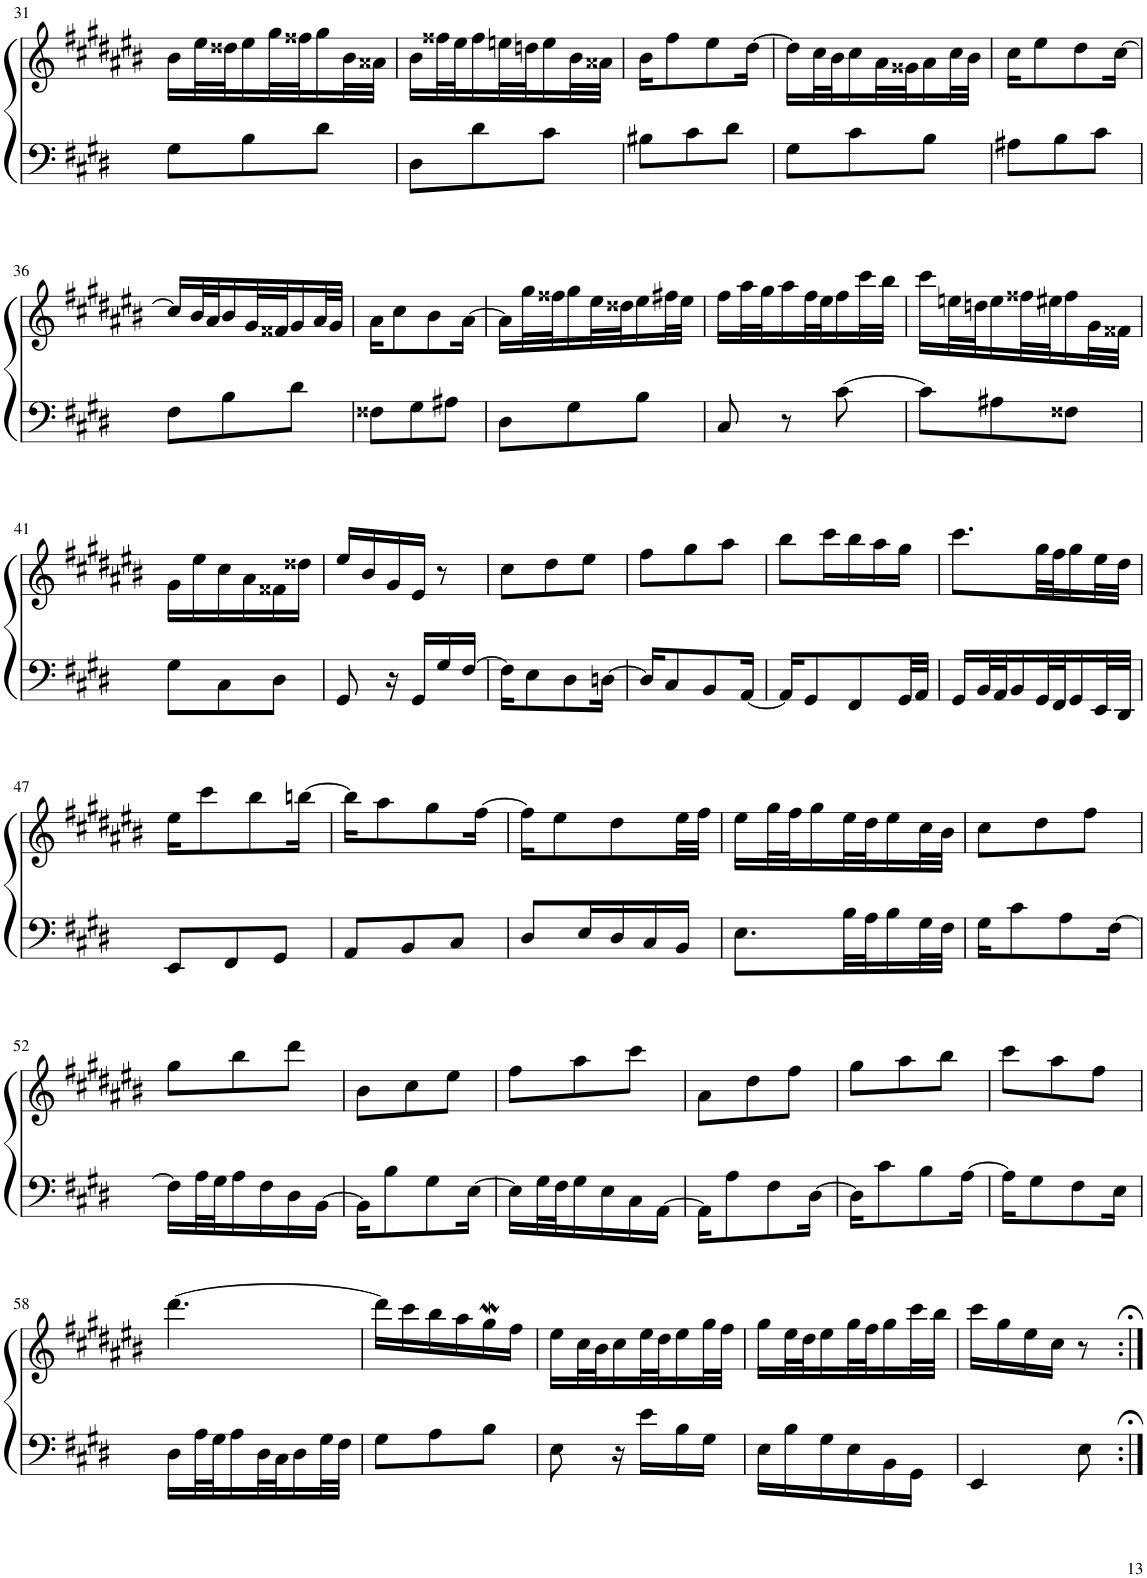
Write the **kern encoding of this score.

**kern	**kern
*part2	*part1
*staff2	*staff1
*I"Violoncello	*I"Alto Saxophone
*I'Vc	*I'A Sax
!!LO:PB:g=z
*clefF4	*clefG2
*	*Trd5c9
*k[f#c#g#d#]	*k[f#c#g#d#a#e#b#]
*M3/8	*M3/8
=31	=31
8G#\L	16b#\LL
.	32ee#\L
.	32dd##X\J
8B\	16ee#\
.	32gg#\L
.	32ff##X\J
8d#\J	16gg#\
.	32b#\L
.	32a##X\JJJ
=32	=32
8D#\L	16b#\LL
.	32ff##X\L
.	32ee#\J
8d#\	16ff##\
.	32een\L
.	32ddn\J
8c#\J	16ee\
.	32b#\L
.	32a##X\JJJ
=33	=33
8B#X\L	16b#\KL
.	8ff#\
8c#\	.
.	8ee#\
8d#\J	.
.	[16dd#\Jk
=34	=34
8G#\L	16dd#\LL]
.	32cc#\L
.	32b#\J
8c#\	16cc#\
.	32a#\L
.	32g##X\J
8B\J	16a#\
.	32cc#\L
.	32b#\JJJ
=35	=35
8A#X\L	16cc#\KL
.	8ee#\
8B\	.
.	8dd#\
8c#\J	.
.	[16cc#\Jk
!!LO:LB:g=z
=36	=36
8F#\L	16cc#/LL]
.	32b#/L
.	32a#/J
8B\	16b#/
.	32g#/L
.	32f##X/J
8d#\J	16g#/
.	32a#/L
.	32g#/JJJ
=37	=37
8F##X\L	16a#\KL
.	8cc#\
8G#\	.
.	8b#\
8A#X\J	.
.	[16a#\Jk
=38	=38
8D#\L	16a#\LL]
.	32gg#\L
.	32ff##X\J
8G#\	16gg#\
.	32ee#\L
.	32dd##X\J
8B\J	16ee#\
.	32ff#X\L
.	32ee#\JJJ
=39	=39
8C#/	16ff#\LL
.	32aa#\L
.	32gg#\J
8r	16aa#\
.	32ff#\L
.	32ee#\J
[8c#\	16ff#\
.	32ccc#\L
.	32bb#\JJJ
=40	=40
8c#\L]	16ccc#\LL
.	32een\L
.	32ddn\J
8A#X\	16ee\
.	32ff##X\L
.	32ee#X\J
8F##X\J	16ff##\
.	32g#\L
.	32f##X\JJJ
!!LO:LB:g=z
=41	=41
8G#\L	16g#\LL
.	16ee#\
8C#\	16cc#\
.	16a#\
8D#\J	16f##X\
.	16dd##X\JJ
=42	=42
8GG#/	16ee#/LL
.	16b#/
16r	16g#/
16GG#/LL	16e#/JJ
16G#/	8r
[16F#/JJ	.
=43	=43
16F#\KL]	8cc#\L
8E\	.
.	8dd#\
8D#\	.
.	8ee#\J
[16Dn\Jk	.
=44	=44
16D/KL]	8ff#\L
8C#/	.
.	8gg#\
8BB/	.
.	8aa#\J
[16AA/Jk	.
=45	=45
16AA/KL]	8bb#\L
8GG#/	.
.	16ccc#\L
8FF#/	16bb#\
.	16aa#\
32GG#/LL	16gg#\JJ
32AA/JJJ	.
=46	=46
16GG#/LL	8.ccc#\L
32BB/L	.
32AA/J	.
16BB/	.
32GG#/L	32gg#\LL
32FF#/J	32ff#\J
16GG#/	16gg#\
32EE/L	32ee#\L
32DD#/JJJ	32dd#\JJJ
!!LO:LB:g=z
=47	=47
8EE/L	16ee#\KL
.	8ccc#\
8FF#/	.
.	8bb#\
8GG#/J	.
.	[16bbn\Jk
=48	=48
8AA/L	16bb\KL]
.	8aa#\
8BB/	.
.	8gg#\
8C#/J	.
.	[16ff#\Jk
=49	=49
8D#/L	16ff#\KL]
.	8ee#\
16E/L	.
16D#/	8dd#\
16C#/	.
16BB/JJ	32ee#\LL
.	32ff#\JJJ
=50	=50
8.E\L	16ee#\LL
.	32gg#\L
.	32ff#\J
.	16gg#\
32B\LL	32ee#\L
32A\J	32dd#\J
16B\	16ee#\
32G#\L	32cc#\L
32F#\JJJ	32b#\JJJ
=51	=51
16G#\KL	8cc#\L
8c#\	.
.	8dd#\
8A\	.
.	8ff#\J
[16F#\Jk	.
!!LO:LB:g=z
=52	=52
16F#\LL]	8gg#\L
32A\L	.
32G#\J	.
16A\	8bb#\
16F#\	.
16D#\	8ddd#\J
[16BB\JJ	.
=53	=53
16BB\KL]	8b#\L
8B\	.
.	8cc#\
8G#\	.
.	8ee#\J
[16E\Jk	.
=54	=54
16E\LL]	8ff#\L
32G#\L	.
32F#\J	.
16G#\	8aa#\
16E\	.
16C#\	8ccc#\J
[16AA\JJ	.
=55	=55
16AA\KL]	8a#\L
8A\	.
.	8dd#\
8F#\	.
.	8ff#\J
[16D#\Jk	.
=56	=56
16D#\KL]	8gg#\L
8c#\	.
.	8aa#\
8B\	.
.	8bb#\J
[16A\Jk	.
=57	=57
16A\KL]	8ccc#\L
8G#\	.
.	8aa#\
8F#\	.
.	8ff#\J
16E\Jk	.
!!LO:LB:g=z
=58	=58
16D#\LL	[4.ddd#\
32A\L	.
32G#\J	.
16A\	.
32D#\L	.
32C#\J	.
16D#\	.
32G#\L	.
32F#\JJJ	.
=59	=59
8G#\L	16ddd#\LL]
.	16ccc#\
8A\	16bb#\
.	16aa#\
8B\J	16gg#W\
.	16ff#\JJ
=60	=60
8E\	16ee#\LL
.	32cc#\L
.	32b#\J
16r	16cc#\
16e\LL	32ee#\L
.	32dd#\J
16B\	16ee#\
16G#\JJ	32gg#\L
.	32ff#\JJJ
=61	=61
16E\LL	16gg#\LL
16B\	32ee#\L
.	32dd#\J
16G#\	16ee#\
16E\	32gg#\L
.	32ff#\J
16BB\	16gg#\
16GG#\JJ	32ccc#\L
.	32bb#\JJJ
=62	=62
4EE/	16ccc#\LL
.	16gg#\
.	16ee#\
.	16cc#\JJ
8E\	8r
=:|!	=:|!
*-	*-
